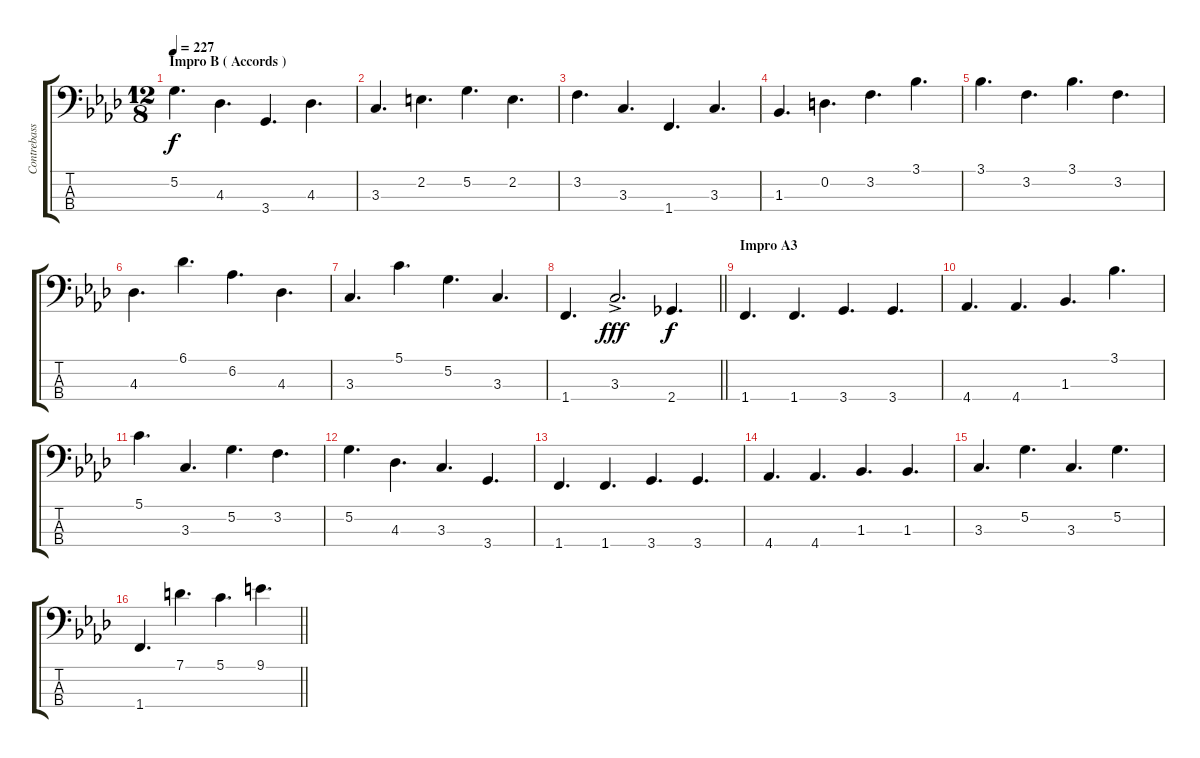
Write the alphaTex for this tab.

\track ("Contrebasse" "Contrebass") {instrument acousticbass}
\staff {score tabs}
\tuning (G2 D2 A1 E1) {hide}
\ts (12 8)
\section ("" "Impro B ( Accords )")
\tempo 227
\clef f4
\ks fminor
5.2.4{d dy f volume 13 balance 12 instrument acousticbass} 4.3.4{d} 3.4.4{d} 4.3.4{d} |
3.3.4{d} 2.2.4{d} 5.2.4{d} 2.2.4{d} |
3.2.4{d} 3.3.4{d} 1.4.4{d} 3.3.4{d} |
1.3.4{d} 0.2.4{d} 3.2.4{d} 3.1.4{d} |
3.1.4{d} 3.2.4{d} 3.1.4{d} 3.2.4{d} |
4.3.4{d} 6.1.4{d} 6.2.4{d} 4.3.4{d} |
3.3.4{d} 5.1.4{d} 5.2.4{d} 3.3.4{d} |
\barLineRight lightlight
1.4.4{d} 3.3{ac}.2{d dy fff} 2.4.4{d dy f} |
\section ("" "Impro A3")
1.4.4{d volume 12 balance 12 instrument acousticbass} 1.4.4{d} 3.4.4{d} 3.4.4{d} |
4.4.4{d} 4.4.4{d} 1.3.4{d} 3.1.4{d} |
5.1.4{d} 3.3.4{d} 5.2.4{d} 3.2.4{d} |
5.2.4{d} 4.3.4{d} 3.3.4{d} 3.4.4{d} |
1.4.4{d} 1.4.4{d} 3.4.4{d} 3.4.4{d} |
4.4.4{d} 4.4.4{d} 1.3.4{d} 1.3.4{d} |
3.3.4{d} 5.2.4{d} 3.3.4{d} 5.2.4{d} |
\barLineRight lightlight
1.4.4{d} 7.1.4{d} 5.1.4{d} 9.1.4{d}
